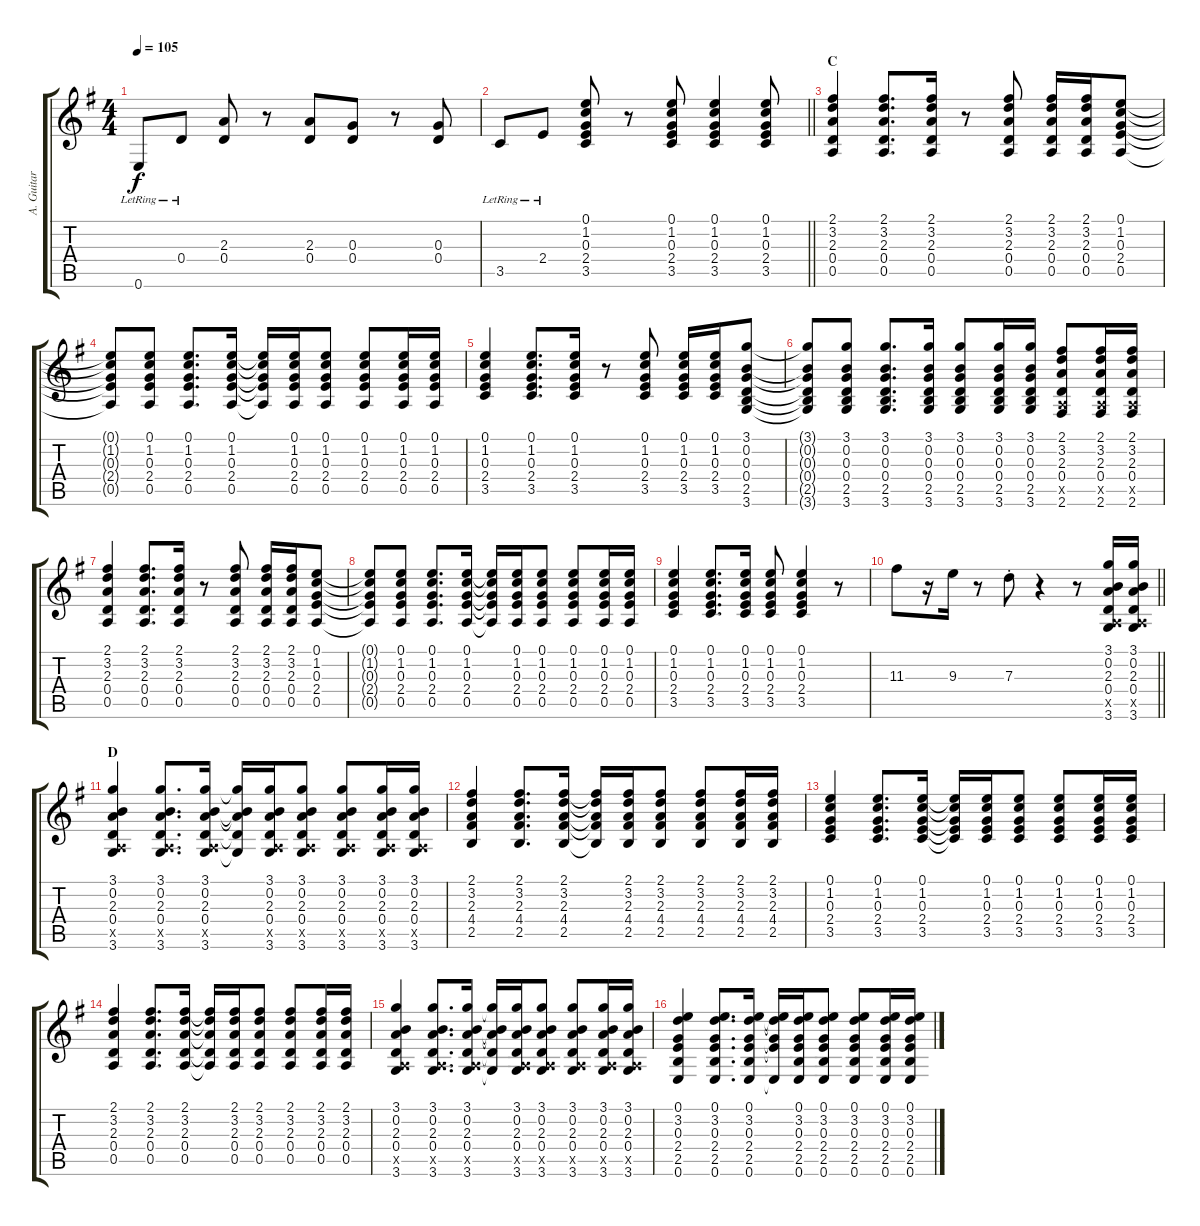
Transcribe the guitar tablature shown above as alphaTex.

\track ("A. Guitar III" "A. Guitar ") {instrument acousticguitarsteel}
\staff {score tabs}
\tuning (E4 B3 G3 D3 A2 E2) {hide}
\ts (4 4)
\tempo 105
\clef g2
\ks g
0.6{lr}.8{dy f} 0.4{lr}.8 (2.3 0.4).8 r.8 (2.3 0.4).8 (0.3 0.4).8 r.8 (0.3 0.4).8 |
\barLineRight lightlight
3.5{lr}.8 2.4{lr}.8 (0.1 1.2 0.3 2.4 3.5).8 r.8 (0.1 1.2 0.3 2.4 3.5).8 (0.1 1.2 0.3 2.4 3.5).4 (0.1 1.2 0.3 2.4 3.5).8 |
\section ("" "C")
(2.1 3.2 2.3 0.4 0.5).4 (2.1 3.2 2.3 0.4 0.5).8{d} (2.1 3.2 2.3 0.4 0.5).16 r.8 (2.1 3.2 2.3 0.4 0.5).8 (2.1 3.2 2.3 0.4 0.5).16 (2.1 3.2 2.3 0.4 0.5).16 (0.1 1.2 0.3 2.4 0.5).8 |
(0.1{t} 1.2{t} 0.3{t} 2.4{t} 0.5{t}).8 (0.1 1.2 0.3 2.4 0.5).8 (0.1 1.2 0.3 2.4 0.5).8{d} (0.1 1.2 0.3 2.4 0.5).16 (0.1{t} 1.2{t} 0.3{t} 2.4{t} 0.5{t}).16 (0.1 1.2 0.3 2.4 0.5).16 (0.1 1.2 0.3 2.4 0.5).8 (0.1 1.2 0.3 2.4 0.5).8 (0.1 1.2 0.3 2.4 0.5).16 (0.1 1.2 0.3 2.4 0.5).16 |
(0.1 1.2 0.3 2.4 3.5).4 (0.1 1.2 0.3 2.4 3.5).8{d} (0.1 1.2 0.3 2.4 3.5).16 r.8 (0.1 1.2 0.3 2.4 3.5).8 (0.1 1.2 0.3 2.4 3.5).16 (0.1 1.2 0.3 2.4 3.5).16 (3.1 0.2 0.3 0.4 2.5 3.6).8 |
(3.1{t} 0.2{t} 0.3{t} 0.4{t} 2.5{t} 3.6{t}).8 (3.1 0.2 0.3 0.4 2.5 3.6).8 (3.1 0.2 0.3 0.4 2.5 3.6).8{d} (3.1 0.2 0.3 0.4 2.5 3.6).16 (3.1 0.2 0.3 0.4 2.5 3.6).8 (3.1 0.2 0.3 0.4 2.5 3.6).16 (3.1 0.2 0.3 0.4 2.5 3.6).16 (2.1 3.2 2.3 0.4 0.5{x} 2.6).8 (2.1 3.2 2.3 0.4 0.5{x} 2.6).16 (2.1 3.2 2.3 0.4 0.5{x} 2.6).16 |
(2.1 3.2 2.3 0.4 0.5).4 (2.1 3.2 2.3 0.4 0.5).8{d} (2.1 3.2 2.3 0.4 0.5).16 r.8 (2.1 3.2 2.3 0.4 0.5).8 (2.1 3.2 2.3 0.4 0.5).16 (2.1 3.2 2.3 0.4 0.5).16 (0.1 1.2 0.3 2.4 0.5).8 |
(0.1{t} 1.2{t} 0.3{t} 2.4{t} 0.5{t}).8 (0.1 1.2 0.3 2.4 0.5).8 (0.1 1.2 0.3 2.4 0.5).8{d} (0.1 1.2 0.3 2.4 0.5).16 (0.1{t} 1.2{t} 0.3{t} 2.4{t} 0.5{t}).16 (0.1 1.2 0.3 2.4 0.5).16 (0.1 1.2 0.3 2.4 0.5).8 (0.1 1.2 0.3 2.4 0.5).8 (0.1 1.2 0.3 2.4 0.5).16 (0.1 1.2 0.3 2.4 0.5).16 |
(0.1 1.2 0.3 2.4 3.5).4 (0.1 1.2 0.3 2.4 3.5).8{d} (0.1 1.2 0.3 2.4 3.5).16 (0.1 1.2 0.3 2.4 3.5).8 (0.1 1.2 0.3 2.4 3.5).4 r.8 |
\barLineRight lightlight
11.3.8 r.16 9.3.16 r.8 7.3{st}.8 r.4 r.8 (3.1 0.2 2.3 0.4 0.5{x} 3.6).16 (3.1 0.2 2.3 0.4 0.5{x} 3.6).16 |
\section ("" "D")
(3.1 0.2 2.3 0.4 0.5{x} 3.6).4 (3.1 0.2 2.3 0.4 0.5{x} 3.6).8{d} (3.1 0.2 2.3 0.4 0.5{x} 3.6).16 (3.1{t} 0.2{t} 2.3{t} 0.4{t} 3.6{t}).16 (3.1 0.2 2.3 0.4 0.5{x} 3.6).16 (3.1 0.2 2.3 0.4 0.5{x} 3.6).8 (3.1 0.2 2.3 0.4 0.5{x} 3.6).8 (3.1 0.2 2.3 0.4 0.5{x} 3.6).16 (3.1 0.2 2.3 0.4 0.5{x} 3.6).16 |
(2.1 3.2 2.3 4.4 2.5).4 (2.1 3.2 2.3 4.4 2.5).8{d} (2.1 3.2 2.3 4.4 2.5).16 (2.1{t} 3.2{t} 2.3{t} 4.4{t} 2.5{t}).16 (2.1 3.2 2.3 4.4 2.5).16 (2.1 3.2 2.3 4.4 2.5).8 (2.1 3.2 2.3 4.4 2.5).8 (2.1 3.2 2.3 4.4 2.5).16 (2.1 3.2 2.3 4.4 2.5).16 |
(0.1 1.2 0.3 2.4 3.5).4 (0.1 1.2 0.3 2.4 3.5).8{d} (0.1 1.2 0.3 2.4 3.5).16 (0.1{t} 1.2{t} 0.3{t} 2.4{t} 3.5{t}).16 (0.1 1.2 0.3 2.4 3.5).16 (0.1 1.2 0.3 2.4 3.5).8 (0.1 1.2 0.3 2.4 3.5).8 (0.1 1.2 0.3 2.4 3.5).16 (0.1 1.2 0.3 2.4 3.5).16 |
(2.1 3.2 2.3 0.4 0.5).4 (2.1 3.2 2.3 0.4 0.5).8{d} (2.1 3.2 2.3 0.4 0.5).16 (2.1{t} 3.2{t} 2.3{t} 0.4{t} 0.5{t}).16 (2.1 3.2 2.3 0.4 0.5).16 (2.1 3.2 2.3 0.4 0.5).8 (2.1 3.2 2.3 0.4 0.5).8 (2.1 3.2 2.3 0.4 0.5).16 (2.1 3.2 2.3 0.4 0.5).16 |
(3.1 0.2 2.3 0.4 0.5{x} 3.6).4 (3.1 0.2 2.3 0.4 0.5{x} 3.6).8{d} (3.1 0.2 2.3 0.4 0.5{x} 3.6).16 (3.1{t} 0.2{t} 2.3{t} 0.4{t} 3.6{t}).16 (3.1 0.2 2.3 0.4 0.5{x} 3.6).16 (3.1 0.2 2.3 0.4 0.5{x} 3.6).8 (3.1 0.2 2.3 0.4 0.5{x} 3.6).8 (3.1 0.2 2.3 0.4 0.5{x} 3.6).16 (3.1 0.2 2.3 0.4 0.5{x} 3.6).16 |
(0.1 3.2 0.3 2.4 2.5 0.6).4 (0.1 3.2 0.3 2.4 2.5 0.6).8{d} (0.1 3.2 0.3 2.4 2.5 0.6).16 (0.1{t} 3.2{t} 0.3{t} 2.4{t} 0.6{t}).16 (0.1 3.2 0.3 2.4 2.5 0.6).16 (0.1 3.2 0.3 2.4 2.5 0.6).8 (0.1 3.2 0.3 2.4 2.5 0.6).8 (0.1 3.2 0.3 2.4 2.5 0.6).16 (0.1 3.2 0.3 2.4 2.5 0.6).16
